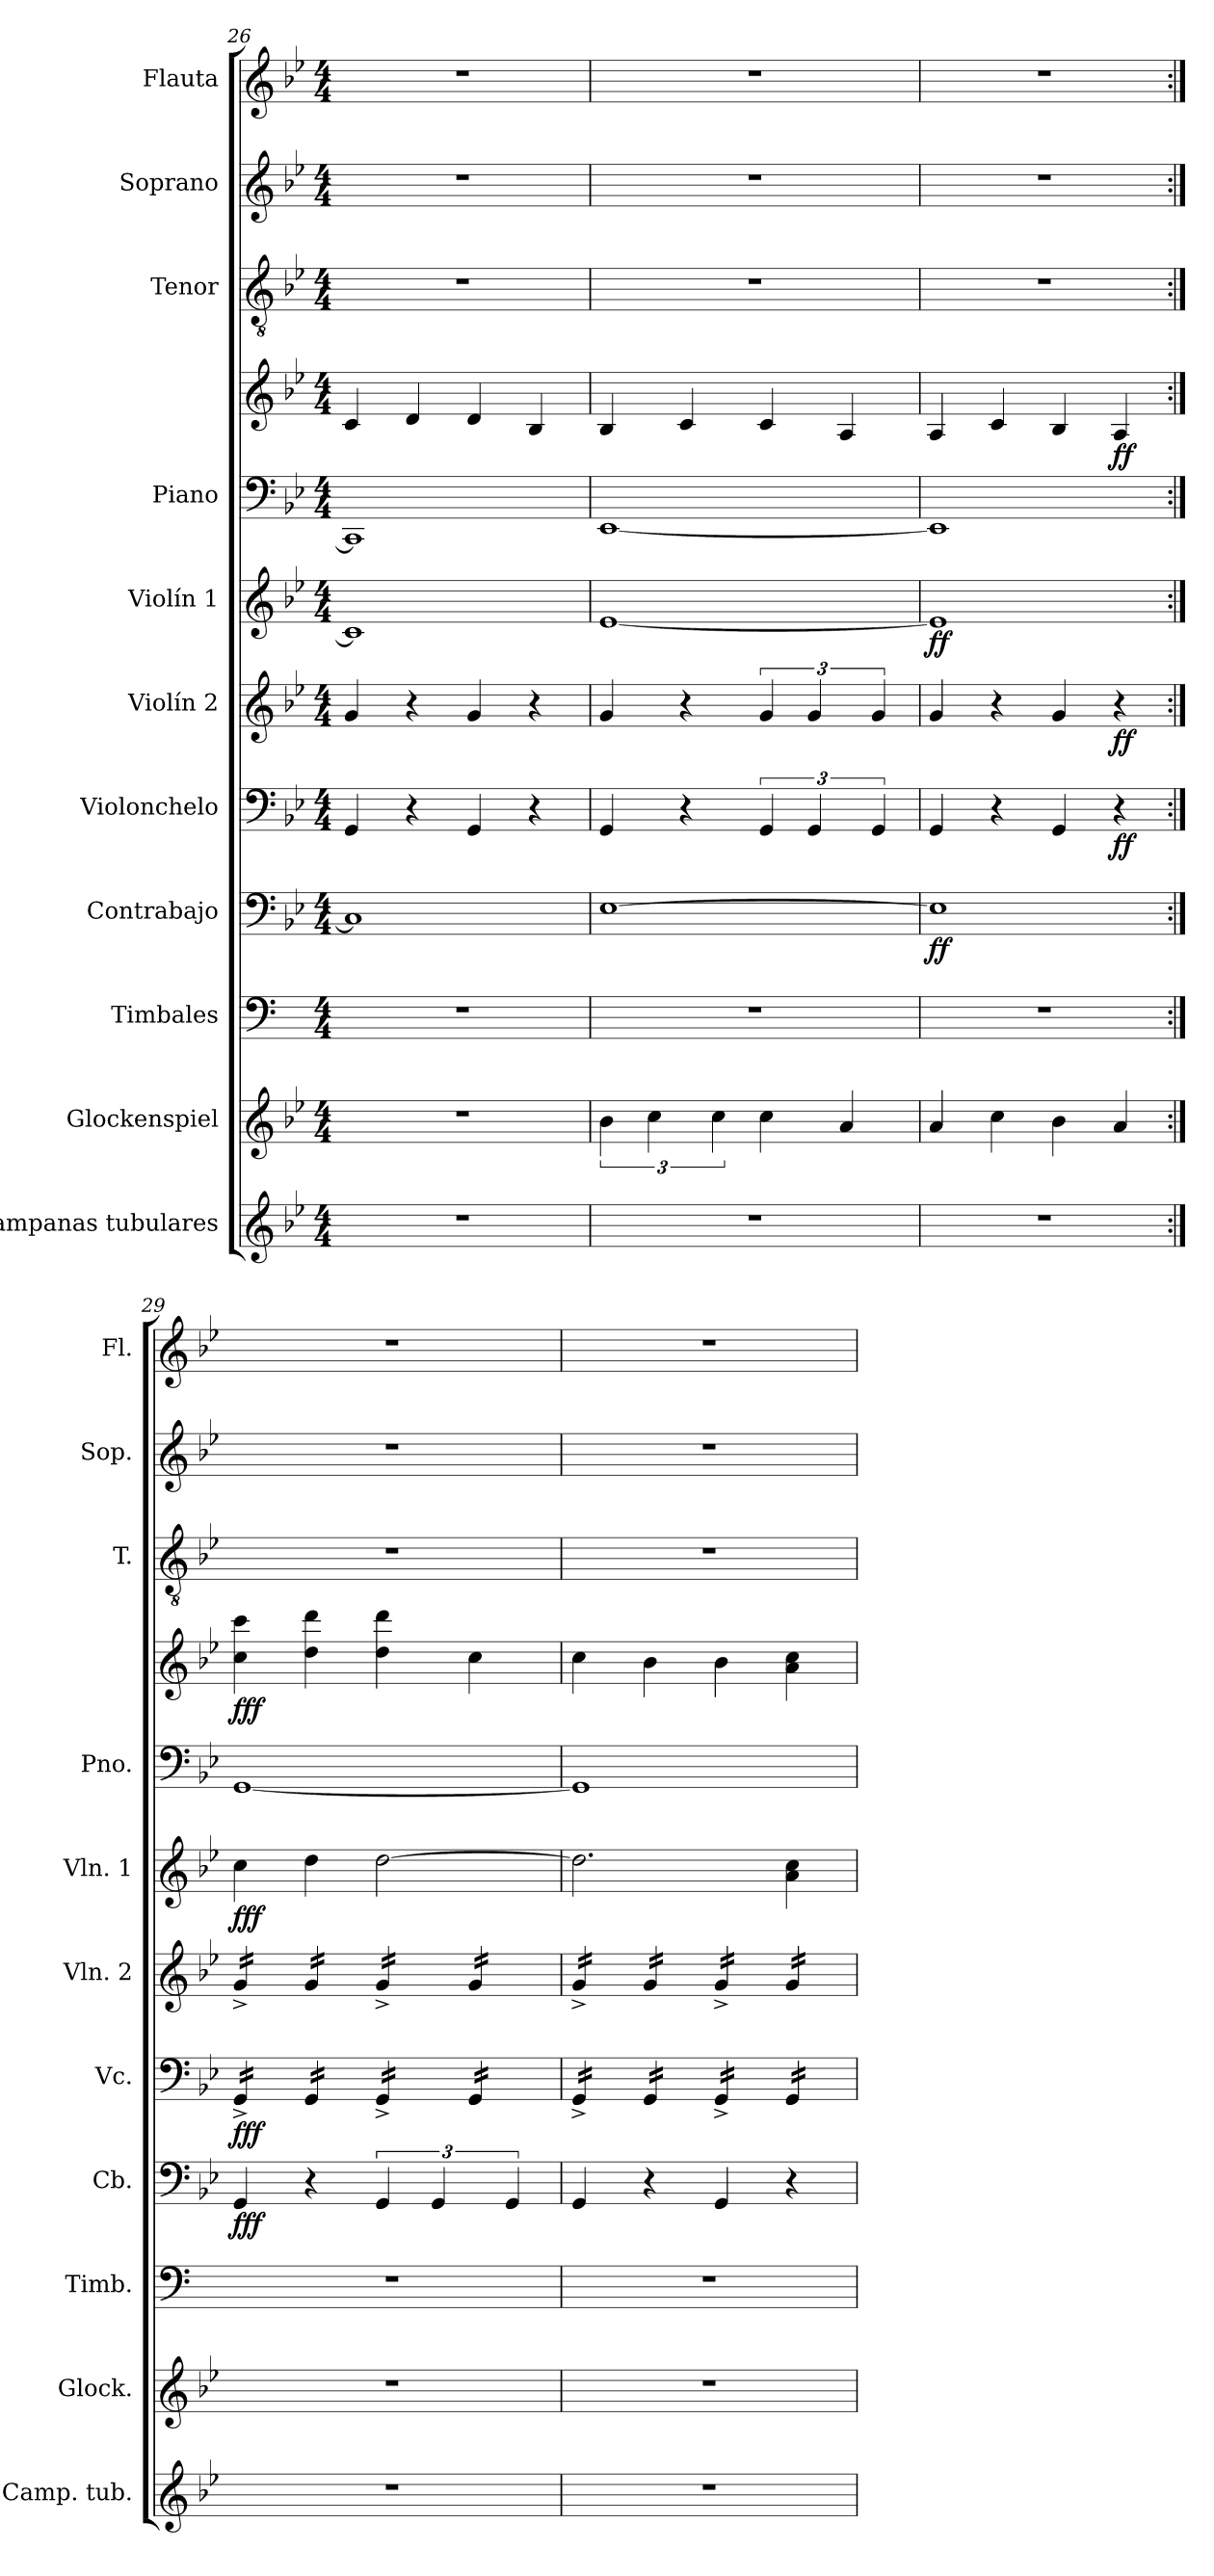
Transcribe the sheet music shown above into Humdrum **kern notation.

**kern	**kern	**kern	**kern	**dynam	**kern	**dynam	**kern	**dynam	**kern	**dynam	**kern	**kern	**dynam	**kern	**kern	**kern
*part11	*part10	*part9	*part8	*part8	*part7	*part7	*part6	*part6	*part5	*part5	*part4	*part4	*part4	*part3	*part2	*part1
*staff12	*staff11	*staff10	*staff9	*staff9	*staff8	*staff8	*staff7	*staff7	*staff6	*staff6	*staff5	*staff4	*staff4/5	*staff3	*staff2	*staff1
*I"Campanas tubulares	*I"Glockenspiel	*I"Timbales	*I"Contrabajo	*	*I"Violonchelo	*	*I"Violín 2	*	*I"Violín 1	*	*I"Piano	*	*	*I"Tenor	*I"Soprano	*I"Flauta
*I'Camp. tub.	*I'Glock.	*I'Timb.	*I'Cb.	*	*I'Vc.	*	*I'Vln. 2	*	*I'Vln. 1	*	*I'Pno.	*	*	*I'T.	*I'Sop.	*I'Fl.
*clefG2	*clefG2	*clefF4	*clefF4	*	*clefF4	*	*clefG2	*	*clefG2	*	*clefF4	*clefG2	*	*clefGv2	*clefG2	*clefG2
*	*ITrd-14c-24	*	*ITrd7c12	*	*	*	*	*	*	*	*	*	*	*ITrd7c12	*	*
*k[b-e-]	*k[b-e-]	*k[]	*k[b-e-]	*	*k[b-e-]	*	*k[b-e-]	*	*k[b-e-]	*	*k[b-e-]	*k[b-e-]	*	*k[b-e-]	*k[b-e-]	*k[b-e-]
*B-:	*B-:	*	*B-:	*	*B-:	*	*B-:	*	*B-:	*	*B-:	*B-:	*	*B-:	*B-:	*B-:
*M4/4	*M4/4	*M4/4	*M4/4	*	*M4/4	*	*M4/4	*	*M4/4	*	*M4/4	*M4/4	*	*M4/4	*M4/4	*M4/4
=26	=26	=26	=26	=26	=26	=26	=26	=26	=26	=26	=26	=26	=26	=26	=26	=26
1r	1r	1r	1CC]	.	4GG/	.	4g/	.	1c]	.	1CC]	4c/	.	1r	1r	1r
.	.	.	.	.	4r	.	4r	.	.	.	.	4d/	.	.	.	.
.	.	.	.	.	4GG/	.	4g/	.	.	.	.	4d/	.	.	.	.
.	.	.	.	.	4r	.	4r	.	.	.	.	4B-/	.	.	.	.
=27	=27	=27	=27	=27	=27	=27	=27	=27	=27	=27	=27	=27	=27	=27	=27	=27
1r	6bbb-\	1r	[1EE-	.	4GG/	.	4g/	.	[1e-	.	[1EE-	4B-/	.	1r	1r	1r
.	6cccc\	.	.	.	.	.	.	.	.	.	.	.	.	.	.	.
.	.	.	.	.	4r	.	4r	.	.	.	.	4c/	.	.	.	.
.	6cccc\	.	.	.	.	.	.	.	.	.	.	.	.	.	.	.
.	4cccc\	.	.	.	6GG/	.	6g/	.	.	.	.	4c/	.	.	.	.
.	.	.	.	.	6GG/	.	6g/	.	.	.	.	.	.	.	.	.
.	4aaa/	.	.	.	.	.	.	.	.	.	.	4A/	.	.	.	.
.	.	.	.	.	6GG/	.	6g/	.	.	.	.	.	.	.	.	.
=28	=28	=28	=28	=28	=28	=28	=28	=28	=28	=28	=28	=28	=28	=28	=28	=28
!	!	!	!	!LO:DY:b	!	!	!	!	!	!LO:DY:b	!	!	!	!	!	!
1r	4aaa/	1r	1EE-]	ff	4GG/	.	4g/	.	1e-]	ff	1EE-]	4A/	.	1r	1r	1r
.	4cccc\	.	.	.	4r	.	4r	.	.	.	.	4c/	.	.	.	.
.	4bbb-\	.	.	.	4GG/	.	4g/	.	.	.	.	4B-/	.	.	.	.
!	!	!	!	!	!	!LO:DY:b	!	!LO:DY:b	!	!	!	!	!LO:DY:b	!	!	!
.	4aaa/	.	.	.	4r	ff	4r	ff	.	.	.	4A/	ff	.	.	.
=29:|!	=29:|!	=29:|!	=29:|!	=29:|!	=29:|!	=29:|!	=29:|!	=29:|!	=29:|!	=29:|!	=29:|!	=29:|!	=29:|!	=29:|!	=29:|!	=29:|!
!	!	!	!	!LO:DY:b	!	!LO:DY:b	!	!	!	!LO:DY:b	!	!	!LO:DY:b	!	!	!
*	*	*	*	*	*tremolo	*	*	*	*	*	*	*	*	*	*	*
*	*	*	*	*	*	*	*tremolo	*	*	*	*	*	*	*	*	*
1r	1r	1r	4GGG/	fff	16GG^/LL	fff	16g^/LL	.	4cc\	fff	[1GG	4cc\ 4ccc\	fff	1r	1r	1r
.	.	.	.	.	16GG^/	.	16g^/	.	.	.	.	.	.	.	.	.
.	.	.	.	.	16GG^/	.	16g^/	.	.	.	.	.	.	.	.	.
.	.	.	.	.	16GG^/JJ	.	16g^/JJ	.	.	.	.	.	.	.	.	.
.	.	.	4r	.	16GG/LL	.	16g/LL	.	4dd\	.	.	4dd\ 4ddd\	.	.	.	.
.	.	.	.	.	16GG/	.	16g/	.	.	.	.	.	.	.	.	.
.	.	.	.	.	16GG/	.	16g/	.	.	.	.	.	.	.	.	.
.	.	.	.	.	16GG/JJ	.	16g/JJ	.	.	.	.	.	.	.	.	.
.	.	.	6GGG/	.	16GG^/LL	.	16g^/LL	.	[2dd\	.	.	4dd\ 4ddd\	.	.	.	.
.	.	.	.	.	16GG^/	.	16g^/	.	.	.	.	.	.	.	.	.
.	.	.	.	.	16GG^/	.	16g^/	.	.	.	.	.	.	.	.	.
.	.	.	6GGG/	.	.	.	.	.	.	.	.	.	.	.	.	.
.	.	.	.	.	16GG^/JJ	.	16g^/JJ	.	.	.	.	.	.	.	.	.
.	.	.	.	.	16GG/LL	.	16g/LL	.	.	.	.	4cc\	.	.	.	.
.	.	.	.	.	16GG/	.	16g/	.	.	.	.	.	.	.	.	.
.	.	.	6GGG/	.	.	.	.	.	.	.	.	.	.	.	.	.
.	.	.	.	.	16GG/	.	16g/	.	.	.	.	.	.	.	.	.
.	.	.	.	.	16GG/JJ	.	16g/JJ	.	.	.	.	.	.	.	.	.
=30	=30	=30	=30	=30	=30	=30	=30	=30	=30	=30	=30	=30	=30	=30	=30	=30
1r	1r	1r	4GGG/	.	16GG^/LL	.	16g^/LL	.	2.dd\]	.	1GG]	4cc\	.	1r	1r	1r
.	.	.	.	.	16GG^/	.	16g^/	.	.	.	.	.	.	.	.	.
.	.	.	.	.	16GG^/	.	16g^/	.	.	.	.	.	.	.	.	.
.	.	.	.	.	16GG^/JJ	.	16g^/JJ	.	.	.	.	.	.	.	.	.
.	.	.	4r	.	16GG/LL	.	16g/LL	.	.	.	.	4b-\	.	.	.	.
.	.	.	.	.	16GG/	.	16g/	.	.	.	.	.	.	.	.	.
.	.	.	.	.	16GG/	.	16g/	.	.	.	.	.	.	.	.	.
.	.	.	.	.	16GG/JJ	.	16g/JJ	.	.	.	.	.	.	.	.	.
.	.	.	4GGG/	.	16GG^/LL	.	16g^/LL	.	.	.	.	4b-\	.	.	.	.
.	.	.	.	.	16GG^/	.	16g^/	.	.	.	.	.	.	.	.	.
.	.	.	.	.	16GG^/	.	16g^/	.	.	.	.	.	.	.	.	.
.	.	.	.	.	16GG^/JJ	.	16g^/JJ	.	.	.	.	.	.	.	.	.
.	.	.	4r	.	16GG/LL	.	16g/LL	.	4a\ 4cc\	.	.	4a\ 4cc\	.	.	.	.
.	.	.	.	.	16GG/	.	16g/	.	.	.	.	.	.	.	.	.
.	.	.	.	.	16GG/	.	16g/	.	.	.	.	.	.	.	.	.
.	.	.	.	.	16GG/JJ	.	16g/JJ	.	.	.	.	.	.	.	.	.
*	*	*	*	*	*	*	*Xtremolo	*	*	*	*	*	*	*	*	*
*	*	*	*	*	*Xtremolo	*	*	*	*	*	*	*	*	*	*	*
=	=	=	=	=	=	=	=	=	=	=	=	=	=	=	=	=
*-	*-	*-	*-	*-	*-	*-	*-	*-	*-	*-	*-	*-	*-	*-	*-	*-
